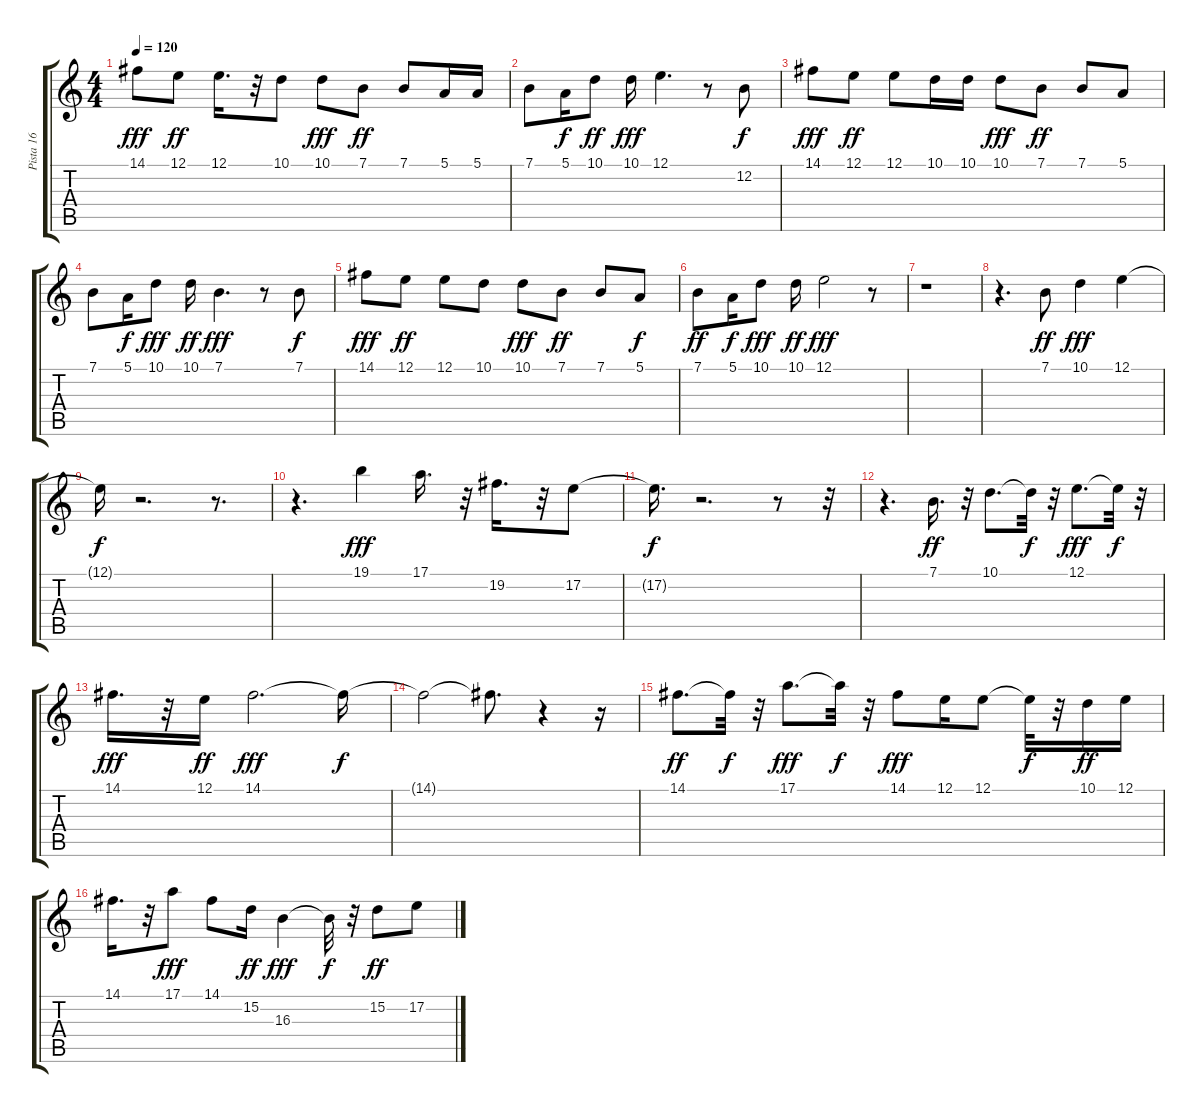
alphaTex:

\track ("Pista 16" "Pista 16") {instrument tenorsax}
\staff {score tabs}
\tuning (E4 B3 G3 D3 A2 E2) {hide}
\ts (4 4)
\tempo 120
\clef g2
\ks c
14.1.8{dy fff} 12.1.8{dy ff} 12.1.16{d} r.32 10.1.8 10.1.8{dy fff} 7.1.8{dy ff} 7.1.8 5.1.16 5.1.16 |
7.1.8 5.1.16{dy f} 10.1.8{dy ff} 10.1.16{dy fff} 12.1.4{d} r.8 12.2.8{dy f} |
14.1.8{dy fff} 12.1.8{dy ff} 12.1.8 10.1.16 10.1.16 10.1.8{dy fff} 7.1.8{dy ff} 7.1.8 5.1.8 |
7.1.8 5.1.16{dy f} 10.1.8{dy fff} 10.1.16{dy ff} 7.1.4{d dy fff} r.8 7.1.8{dy f} |
14.1.8{dy fff} 12.1.8{dy ff} 12.1.8 10.1.8 10.1.8{dy fff} 7.1.8{dy ff} 7.1.8 5.1.8{dy f} |
7.1.8{dy ff} 5.1.16{dy f} 10.1.8{dy fff} 10.1.16{dy ff} 12.1.2{dy fff} r.8 |
r.1 |
r.4{d} 7.1.8{dy ff} 10.1.4{dy fff} 12.1.4 |
12.1{t}.16{dy f} r.2{d} r.8{d} |
r.4{d} 19.1.4{dy fff} 17.1.16{d} r.32 19.2.16{d} r.32 17.2.8 |
17.2{t}.16{d dy f} r.2{d} r.8 r.32 |
r.4{d} 7.1.16{d dy ff} r.32 10.1.8{d} 10.1{t}.32{dy f} r.32 12.1.8{d dy fff} 12.1{t}.32{dy f} r.32 |
14.1.16{d dy fff} r.32 12.1.16{dy ff} 14.1.2{d dy fff} 14.1{t}.16{dy f} |
14.1{t}.2 14.1{t}.8{d} r.4 r.16 |
14.1.8{d dy ff} 14.1{t}.32{dy f} r.32 17.1.8{d dy fff} 17.1{t}.32{dy f} r.32 14.1.8{dy fff} 12.1.16 12.1.8 12.1{t}.32{dy f} r.32 10.1.16{dy ff} 12.1.16 |
14.1.16{d} r.32 17.1.8{dy fff} 14.1.8 15.2.16{dy ff} 16.3.4{dy fff} 16.3{t}.32{dy f} r.32 15.2.8{dy ff} 17.2.8
